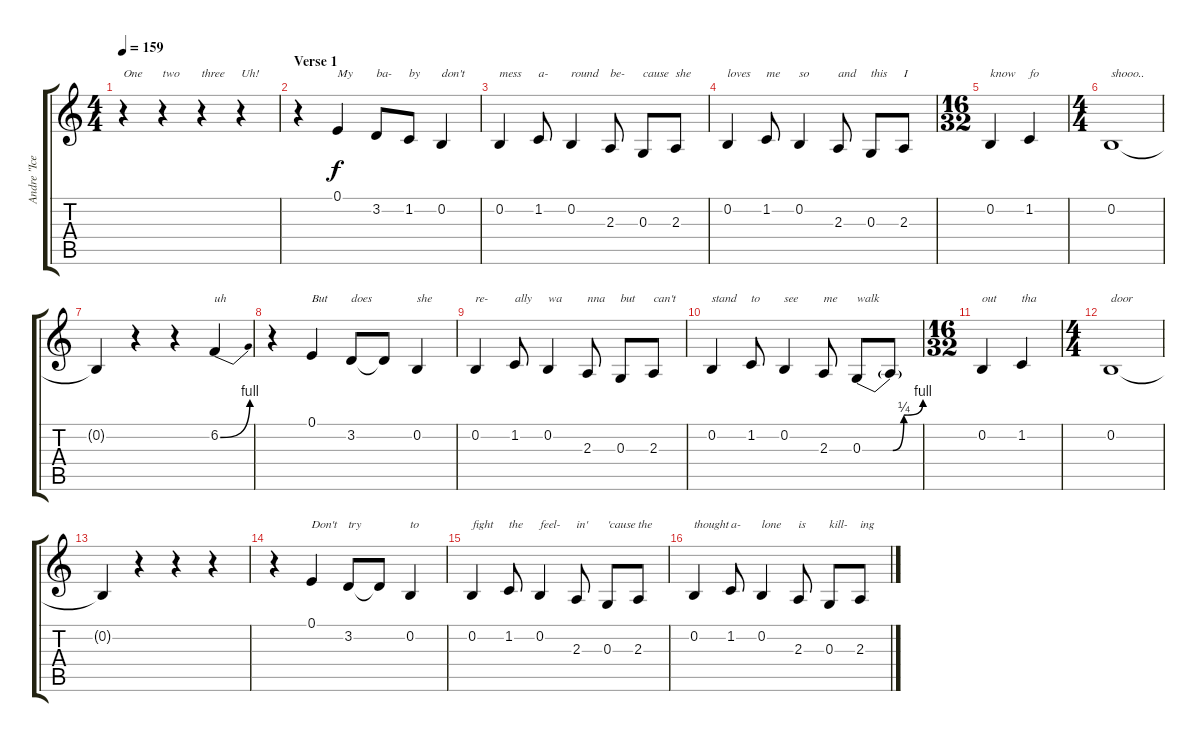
\track ("Andre \"Ice Cold\" 3000(Voice)" "Andre \"Ice") {instrument tenorsax}
\staff {score tabs}
\tuning (E4 B3 G3 D3 A2 E2) {hide}
\ts (4 4)
\tempo 159
\clef g2
\ks c
r.4{txt "One" dy f instrument tenorsax} r.4{txt "two"} r.4{txt "three"} r.4{txt "Uh!"} |
\section ("" "Verse 1")
r.4 0.1.4{txt "My"} 3.2.8{txt "ba-"} 1.2.8{txt "by"} 0.2.4{txt "don't"} |
0.2.4{txt "mess"} 1.2.8{txt "a-"} 0.2.4{txt "round"} 2.3.8{txt "be-"} 0.3.8{txt "cause"} 2.3.8{txt "she"} |
0.2.4{txt "loves"} 1.2.8{txt "me"} 0.2.4{txt "so"} 2.3.8{txt "and"} 0.3.8{txt "this"} 2.3.8{txt "I"} |
\ts (16 32)
0.2.4{txt "know"} 1.2.4{txt "fo"} |
\ts (4 4)
0.2.1{txt "shooo.."} |
0.2{t}.4 r.4 r.4 6.2{be (bend 0 0 60 4)}.4{txt "uh"} |
r.4 0.1.4{txt "But"} 3.2.8{txt "does"} 3.2{t}.8 0.2.4{txt "she"} |
0.2.4{txt "re-"} 1.2.8{txt "ally"} 0.2.4{txt "wa"} 2.3.8{txt "nna"} 0.3.8{txt "but"} 2.3.8{txt "can't"} |
0.2.4{txt "stand"} 1.2.8{txt "to"} 0.2.4{txt "see"} 2.3.8{txt "me"} 0.3{be (custom 0 0 30 0 41 1 44 1 60 4)}.8{txt "walk"} 0.3{t}.8 |
\ts (16 32)
0.2.4{txt "out"} 1.2.4{txt "tha"} |
\ts (4 4)
0.2.1{txt "door"} |
0.2{t}.4 r.4 r.4 r.4 |
r.4 0.1.4{txt "Don't"} 3.2.8{txt "try"} 3.2{t}.8 0.2.4{txt "to"} |
0.2.4{txt "fight"} 1.2.8{txt "the"} 0.2.4{txt "feel-"} 2.3.8{txt "in'"} 0.3.8{txt "'cause"} 2.3.8{txt "the"} |
0.2.4{txt "thought"} 1.2.8{txt "a-"} 0.2.4{txt "lone"} 2.3.8{txt "is"} 0.3.8{txt "kill-"} 2.3.8{txt "ing"}
